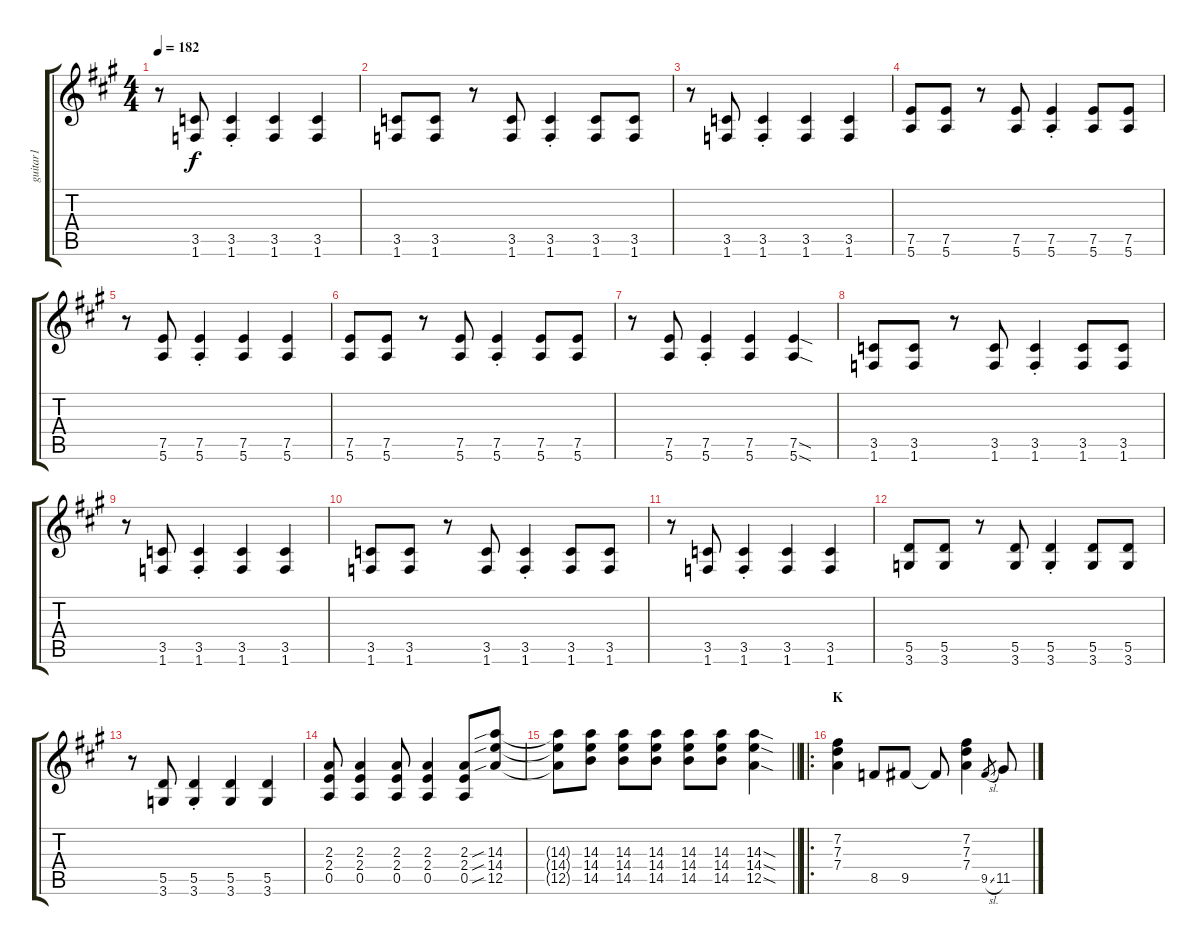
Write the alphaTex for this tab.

\track ("guitar1" "guitar1") {instrument distortionguitar}
\staff {score tabs}
\tuning (E4 B3 G3 D3 A2 E2) {hide}
\ts (4 4)
\tempo 182
\clef g2
\ks f#minor
r.8{dy f} (3.5 1.6).8 (3.5{st} 1.6{st}).4 (3.5 1.6).4 (3.5 1.6).4 |
(3.5 1.6).8 (3.5 1.6).8 r.8 (3.5 1.6).8 (3.5{st} 1.6{st}).4 (3.5 1.6).8 (3.5 1.6).8 |
r.8 (3.5 1.6).8 (3.5{st} 1.6{st}).4 (3.5 1.6).4 (3.5 1.6).4 |
(7.5 5.6).8 (7.5 5.6).8 r.8 (7.5 5.6).8 (7.5{st} 5.6{st}).4 (7.5 5.6).8 (7.5 5.6).8 |
r.8 (7.5 5.6).8 (7.5{st} 5.6{st}).4 (7.5 5.6).4 (7.5 5.6).4 |
(7.5 5.6).8 (7.5 5.6).8 r.8 (7.5 5.6).8 (7.5{st} 5.6{st}).4 (7.5 5.6).8 (7.5 5.6).8 |
r.8 (7.5 5.6).8 (7.5{st} 5.6{st}).4 (7.5 5.6).4 (7.5{sod} 5.6{sod}).4 |
(3.5 1.6).8 (3.5 1.6).8 r.8 (3.5 1.6).8 (3.5{st} 1.6{st}).4 (3.5 1.6).8 (3.5 1.6).8 |
r.8 (3.5 1.6).8 (3.5{st} 1.6{st}).4 (3.5 1.6).4 (3.5 1.6).4 |
(3.5 1.6).8 (3.5 1.6).8 r.8 (3.5 1.6).8 (3.5{st} 1.6{st}).4 (3.5 1.6).8 (3.5 1.6).8 |
r.8 (3.5 1.6).8 (3.5{st} 1.6{st}).4 (3.5 1.6).4 (3.5 1.6).4 |
(5.5 3.6).8 (5.5 3.6).8 r.8 (5.5 3.6).8 (5.5{st} 3.6{st}).4 (5.5 3.6).8 (5.5 3.6).8 |
r.8 (5.5 3.6).8 (5.5{st} 3.6{st}).4 (5.5 3.6).4 (5.5 3.6).4 |
(2.3 2.4 0.5).8 (2.3 2.4 0.5).4 (2.3 2.4 0.5).8 (2.3 2.4 0.5).4 (2.3 2.4 0.5).8 (14.3{sib} 14.4{sib} 12.5{sib}).8 |
\barLineRight lightlight
(14.3{t} 14.4{t} 12.5{t}).8 (14.3 14.4 14.5).8 (14.3 14.4 14.5).8 (14.3 14.4 14.5).8 (14.3 14.4 14.5).8 (14.3 14.4 14.5).8 (14.3{sod} 14.4{sod} 12.5{sod}).4 |
\ro
\section ("" "K")
(7.2 7.3 7.4).4 8.5.8 9.5.8 9.5{t}.8 (7.2 7.3 7.4).4 9.5{sl}.8{gr} 11.5.8
